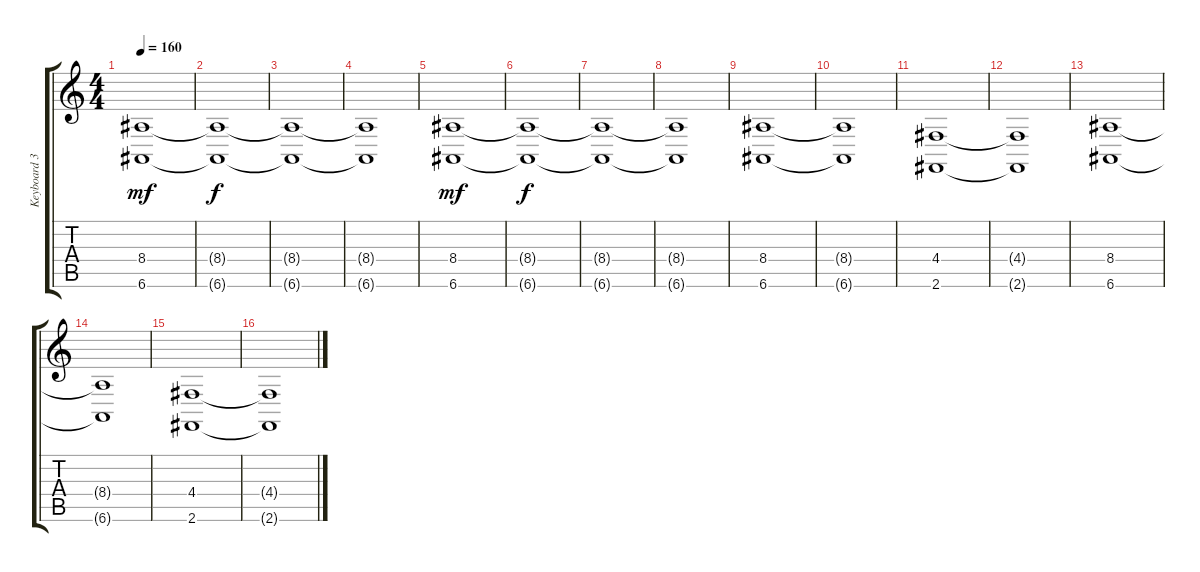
\track ("Keyboard 3" "Keyboard 3") {instrument pad2warm}
\staff {score tabs}
\tuning (E4 B3 G3 D3 A2 E2) {hide}
\ts (4 4)
\section ("" "")
\tempo 160
\clef g2
\ks c
(8.4 6.6).1{dy mf} |
(8.4{t} 6.6{t}).1{dy f} |
(8.4{t} 6.6{t}).1 |
(8.4{t} 6.6{t}).1 |
(8.4 6.6).1{dy mf} |
(8.4{t} 6.6{t}).1{dy f} |
(8.4{t} 6.6{t}).1 |
(8.4{t} 6.6{t}).1 |
\section ("" "")
(8.4 6.6).1 |
(8.4{t} 6.6{t}).1 |
(4.4 2.6).1 |
(4.4{t} 2.6{t}).1 |
(8.4 6.6).1 |
(8.4{t} 6.6{t}).1 |
(4.4 2.6).1 |
(4.4{t} 2.6{t}).1
